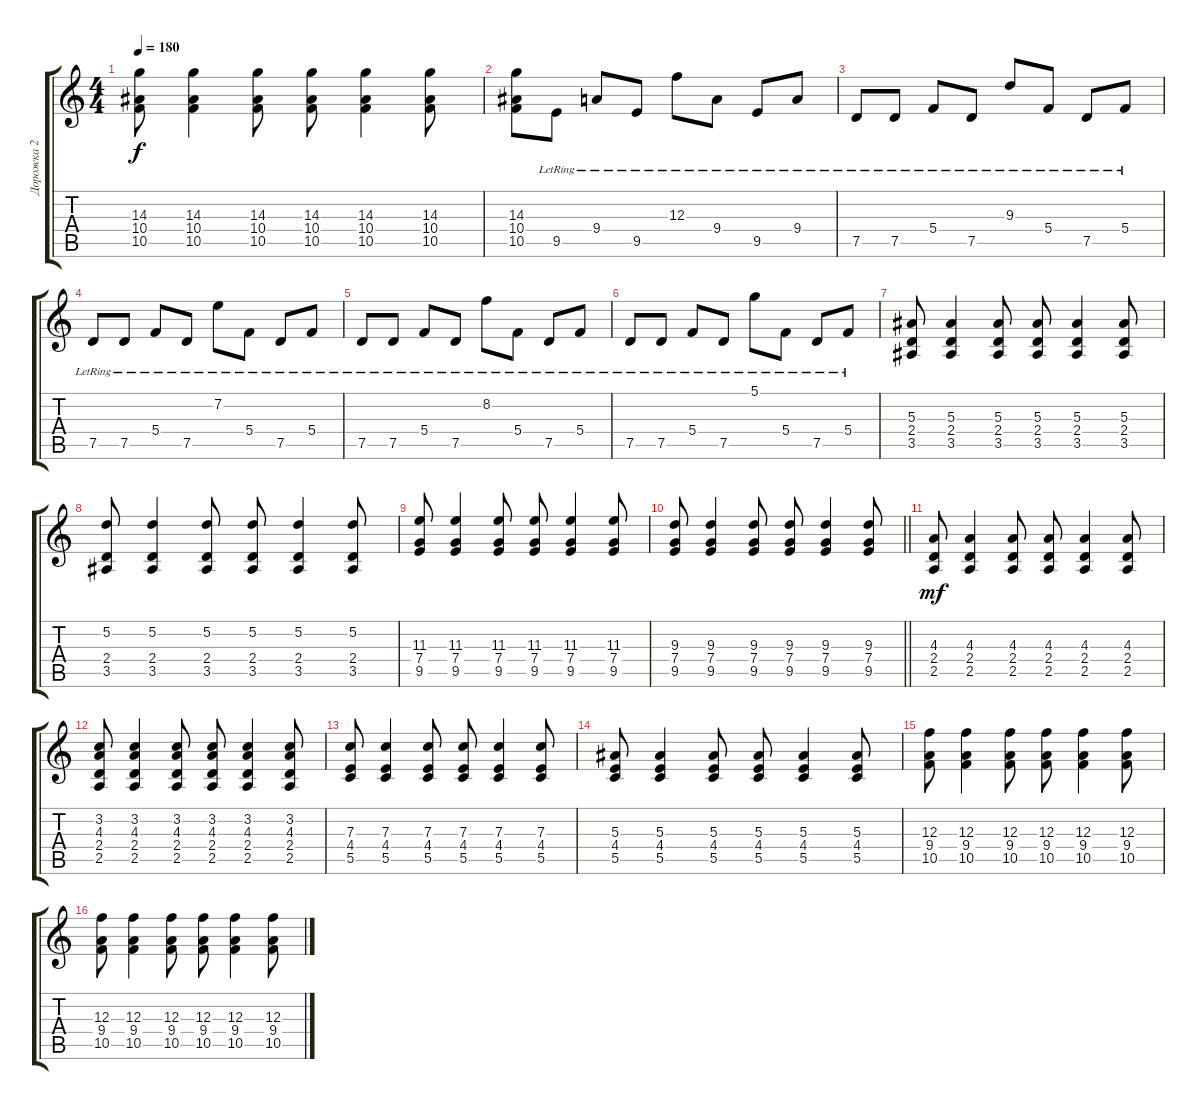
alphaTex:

\track ("Дорожка 2" "Дорожка 2") {instrument distortionguitar}
\staff {score tabs}
\tuning (D4 A3 F3 C3 G2 C2) {hide}
\ts (4 4)
\tempo 180
\clef g2
\ks c
(14.3 10.4 10.5).8{dy f} (14.3 10.4 10.5).4 (14.3 10.4 10.5).8 (14.3 10.4 10.5).8 (14.3 10.4 10.5).4 (14.3 10.4 10.5).8 |
(14.3 10.4 10.5).8 9.5{lr}.8 9.4{lr}.8 9.5{lr}.8 12.3{lr}.8 9.4{lr}.8 9.5{lr}.8 9.4{lr}.8 |
7.5{lr}.8 7.5{lr}.8 5.4{lr}.8 7.5{lr}.8 9.3{lr}.8 5.4{lr}.8 7.5{lr}.8 5.4{lr}.8 |
7.5{lr}.8 7.5{lr}.8 5.4{lr}.8 7.5{lr}.8 7.2{lr}.8 5.4{lr}.8 7.5{lr}.8 5.4{lr}.8 |
7.5{lr}.8 7.5{lr}.8 5.4{lr}.8 7.5{lr}.8 8.2{lr}.8 5.4{lr}.8 7.5{lr}.8 5.4{lr}.8 |
7.5{lr}.8 7.5{lr}.8 5.4{lr}.8 7.5{lr}.8 5.1{lr}.8 5.4{lr}.8 7.5{lr}.8 5.4{lr}.8 |
(5.3 2.4 3.5).8 (5.3 2.4 3.5).4 (5.3 2.4 3.5).8 (5.3 2.4 3.5).8 (5.3 2.4 3.5).4 (5.3 2.4 3.5).8 |
(5.2 2.4 3.5).8 (5.2 2.4 3.5).4 (5.2 2.4 3.5).8 (5.2 2.4 3.5).8 (5.2 2.4 3.5).4 (5.2 2.4 3.5).8 |
(11.3 7.4 9.5).8 (11.3 7.4 9.5).4 (11.3 7.4 9.5).8 (11.3 7.4 9.5).8 (11.3 7.4 9.5).4 (11.3 7.4 9.5).8 |
\barLineRight lightlight
(9.3 7.4 9.5).8 (9.3 7.4 9.5).4 (9.3 7.4 9.5).8 (9.3 7.4 9.5).8 (9.3 7.4 9.5).4 (9.3 7.4 9.5).8 |
\section ("" "")
(4.3 2.4 2.5).8{dy mf} (4.3 2.4 2.5).4 (4.3 2.4 2.5).8 (4.3 2.4 2.5).8 (4.3 2.4 2.5).4 (4.3 2.4 2.5).8 |
(3.2 4.3 2.4 2.5).8 (3.2 4.3 2.4 2.5).4 (3.2 4.3 2.4 2.5).8 (3.2 4.3 2.4 2.5).8 (3.2 4.3 2.4 2.5).4 (3.2 4.3 2.4 2.5).8 |
(7.3 4.4 5.5).8 (7.3 4.4 5.5).4 (7.3 4.4 5.5).8 (7.3 4.4 5.5).8 (7.3 4.4 5.5).4 (7.3 4.4 5.5).8 |
(5.3 4.4 5.5).8 (5.3 4.4 5.5).4 (5.3 4.4 5.5).8 (5.3 4.4 5.5).8 (5.3 4.4 5.5).4 (5.3 4.4 5.5).8 |
(12.3 9.4 10.5).8 (12.3 9.4 10.5).4 (12.3 9.4 10.5).8 (12.3 9.4 10.5).8 (12.3 9.4 10.5).4 (12.3 9.4 10.5).8 |
(12.3 9.4 10.5).8 (12.3 9.4 10.5).4 (12.3 9.4 10.5).8 (12.3 9.4 10.5).8 (12.3 9.4 10.5).4 (12.3 9.4 10.5).8
